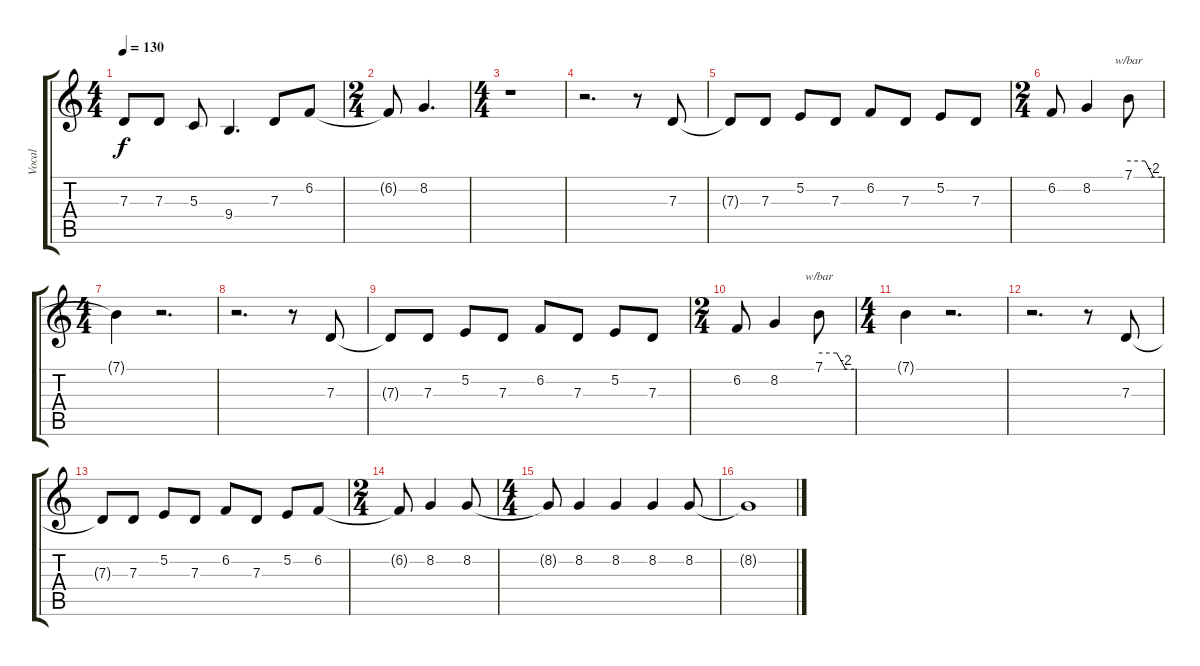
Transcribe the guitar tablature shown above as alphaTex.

\track ("Vocal" "Vocal") {instrument flute}
\staff {score tabs}
\tuning (E4 B3 G3 D3 A2 E2) {hide}
\ts (4 4)
\tempo 130
\clef g2
\ks c
7.3{t}.8{dy f} 7.3.8 5.3.8 9.4.4{d} 7.3.8 6.2.8 |
\ts (2 4)
6.2{t}.8 8.2.4{d} |
\ts (4 4)
r.1 |
r.2{d} r.8 7.3.8 |
7.3{t}.8 7.3.8 5.2.8 7.3.8 6.2.8 7.3.8 5.2.8 7.3.8 |
\ts (2 4)
6.2.8 8.2.4 7.1.8{tbe (custom default 0 0 30 0 45 -8 60 -8)} |
\ts (4 4)
7.1{t}.4 r.2{d} |
r.2{d} r.8 7.3.8 |
7.3{t}.8 7.3.8 5.2.8 7.3.8 6.2.8 7.3.8 5.2.8 7.3.8 |
\ts (2 4)
6.2.8 8.2.4 7.1.8{tbe (custom default 0 0 30 0 45 -8 60 -8)} |
\ts (4 4)
7.1{t}.4 r.2{d} |
r.2{d} r.8 7.3.8 |
7.3{t}.8 7.3.8 5.2.8 7.3.8 6.2.8 7.3.8 5.2.8 6.2.8 |
\ts (2 4)
6.2{t}.8 8.2.4 8.2.8 |
\ts (4 4)
8.2{t}.8 8.2.4 8.2.4 8.2.4 8.2.8 |
8.2{t}.1
